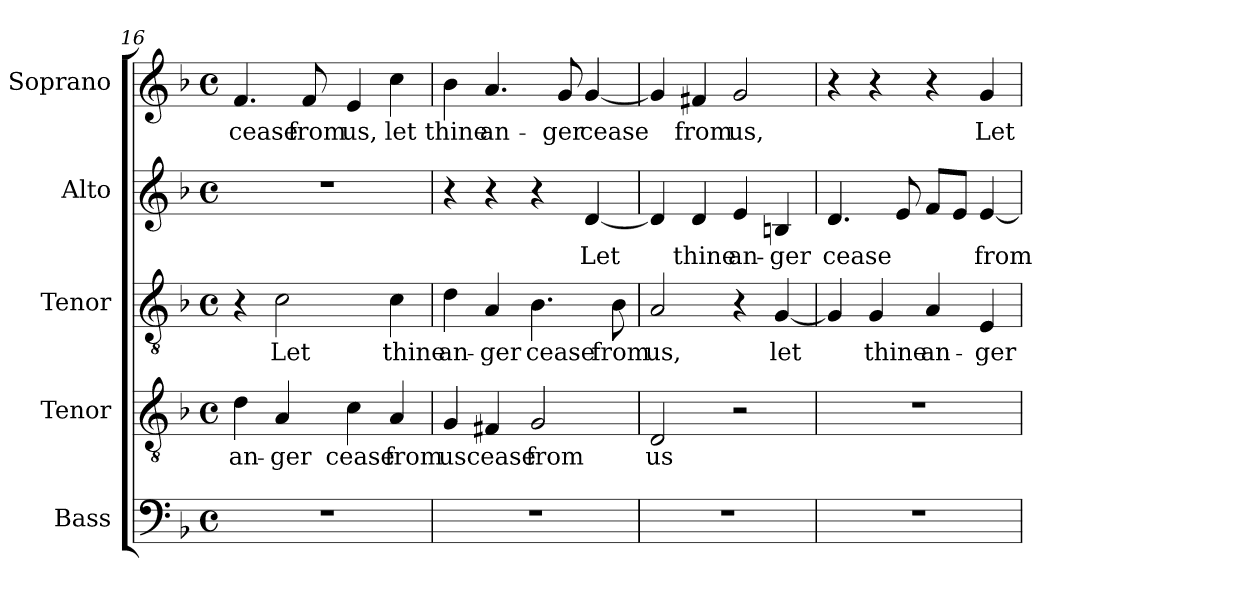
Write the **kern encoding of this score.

**kern	**kern	**text	**kern	**text	**kern	**text	**kern	**text
*part5	*part4	*part4	*part3	*part3	*part2	*part2	*part1	*part1
*staff5	*staff4	*staff4	*staff3	*staff3	*staff2	*staff2	*staff1	*staff1
*I"Bass	*I"Tenor	*	*I"Tenor	*	*I"Alto	*	*I"Soprano	*
*I'B.	*I'T.	*	*I'T.	*	*I'A.	*	*I'S.	*
!!LO:PB:g=z
*clefF4	*clefGv2	*	*clefGv2	*	*clefG2	*	*clefG2	*
*	*ITrd7c12	*	*	*	*	*	*	*
*k[b-]	*k[b-]	*	*k[b-]	*	*k[b-]	*	*k[b-]	*
*F:	*F:	*	*F:	*	*F:	*	*F:	*
*M4/4	*M4/4	*	*M4/4	*	*M4/4	*	*M4/4	*
*met(c)	*met(c)	*	*met(c)	*	*met(c)	*	*met(c)	*
=16	=16	=16	=16	=16	=16	=16	=16	=16
!	!	!LO:LY:b:color=#000000	!	!	!	!	!	!
!	!	!	!	!	!	!	!	!LO:LY:b:color=#000000
1r	4Di\	an-	4r	.	1r	.	4.fi/	cease
!	!	!LO:LY:b:color=#000000	!	!	!	!	!	!
!	!	!	!	!LO:LY:b:color=#000000	!	!	!	!
.	4AAi/	-ger	2ci\	Let	.	.	.	.
!	!	!	!	!	!	!	!	!LO:LY:b:color=#000000
.	.	.	.	.	.	.	8fi/	from
!	!	!LO:LY:b:color=#000000	!	!	!	!	!	!
!	!	!	!	!	!	!	!	!LO:LY:b:color=#000000
.	4Ci\	cease	.	.	.	.	4ei/	us,
!	!	!LO:LY:b:color=#000000	!	!	!	!	!	!
!	!	!	!	!LO:LY:b:color=#000000	!	!	!	!
!	!	!	!	!	!	!	!	!LO:LY:b:color=#000000
.	4AAi/	from	4ci\	thine	.	.	4cci\	let
=17	=17	=17	=17	=17	=17	=17	=17	=17
!	!	!LO:LY:b:color=#000000	!	!	!	!	!	!
!	!	!	!	!LO:LY:b:color=#000000	!	!	!	!
!	!	!	!	!	!	!	!	!LO:LY:b:color=#000000
1r	4GGi/	us	4di\	an-	4r	.	4b-i\	thine
!	!	!LO:LY:b:color=#000000	!	!	!	!	!	!
!	!	!	!	!LO:LY:b:color=#000000	!	!	!	!
!	!	!	!	!	!	!	!	!LO:LY:b:color=#000000
.	4FF#Xi/	cease	4Ai/	-ger	4r	.	4.ai/	an-
!	!	!LO:LY:b:color=#000000	!	!	!	!	!	!
!	!	!	!	!LO:LY:b:color=#000000	!	!	!	!
.	2GGi/	from	4.B-i\	cease	4r	.	.	.
!	!	!	!	!	!	!	!	!LO:LY:b:color=#000000
.	.	.	.	.	.	.	8gi/	-ger
!	!	!	!	!	!	!LO:LY:b:color=#000000	!	!
!	!	!	!	!	!	!	!	!LO:LY:b:color=#000000
.	.	.	.	.	[4di/	Let	[4gi/	cease
!	!	!	!	!LO:LY:b:color=#000000	!	!	!	!
.	.	.	8B-i\	from	.	.	.	.
=18	=18	=18	=18	=18	=18	=18	=18	=18
!	!	!LO:LY:b:color=#000000	!	!	!	!	!	!
!	!	!	!	!LO:LY:b:color=#000000	!	!	!	!
1r	2DDi/	us	2Ai/	us,	4di/]	.	4gi/]	.
!	!	!	!	!	!	!LO:LY:b:color=#000000	!	!
!	!	!	!	!	!	!	!	!LO:LY:b:color=#000000
.	.	.	.	.	4di/	thine	4f#Xi/	from
!	!	!	!	!	!	!LO:LY:b:color=#000000	!	!
!	!	!	!	!	!	!	!	!LO:LY:b:color=#000000
.	2r	.	4r	.	4ei/	an-	2gi/	us,
!	!	!	!	!LO:LY:b:color=#000000	!	!	!	!
!	!	!	!	!	!	!LO:LY:b:color=#000000	!	!
.	.	.	[4Gi/	let	4Bni/	-ger	.	.
=19	=19	=19	=19	=19	=19	=19	=19	=19
!	!	!	!	!	!	!LO:LY:b:color=#000000	!	!
1r	1r	.	4Gi/]	.	4.di/	cease	4r	.
!	!	!	!	!LO:LY:b:color=#000000	!	!	!	!
.	.	.	4Gi/	thine	.	.	4r	.
.	.	.	.	.	8ei/	.	.	.
!	!	!	!	!LO:LY:b:color=#000000	!	!	!	!
.	.	.	4Ai/	an-	8fi/L	.	4r	.
.	.	.	.	.	8ei/J	.	.	.
!	!	!	!	!LO:LY:b:color=#000000	!	!	!	!
!	!	!	!	!	!	!LO:LY:b:color=#000000	!	!
!	!	!	!	!	!	!	!	!LO:LY:b:color=#000000
.	.	.	4Ei/	-ger	[4ei/	from	4gi/	Let
=	=	=	=	=	=	=	=	=
*-	*-	*-	*-	*-	*-	*-	*-	*-
